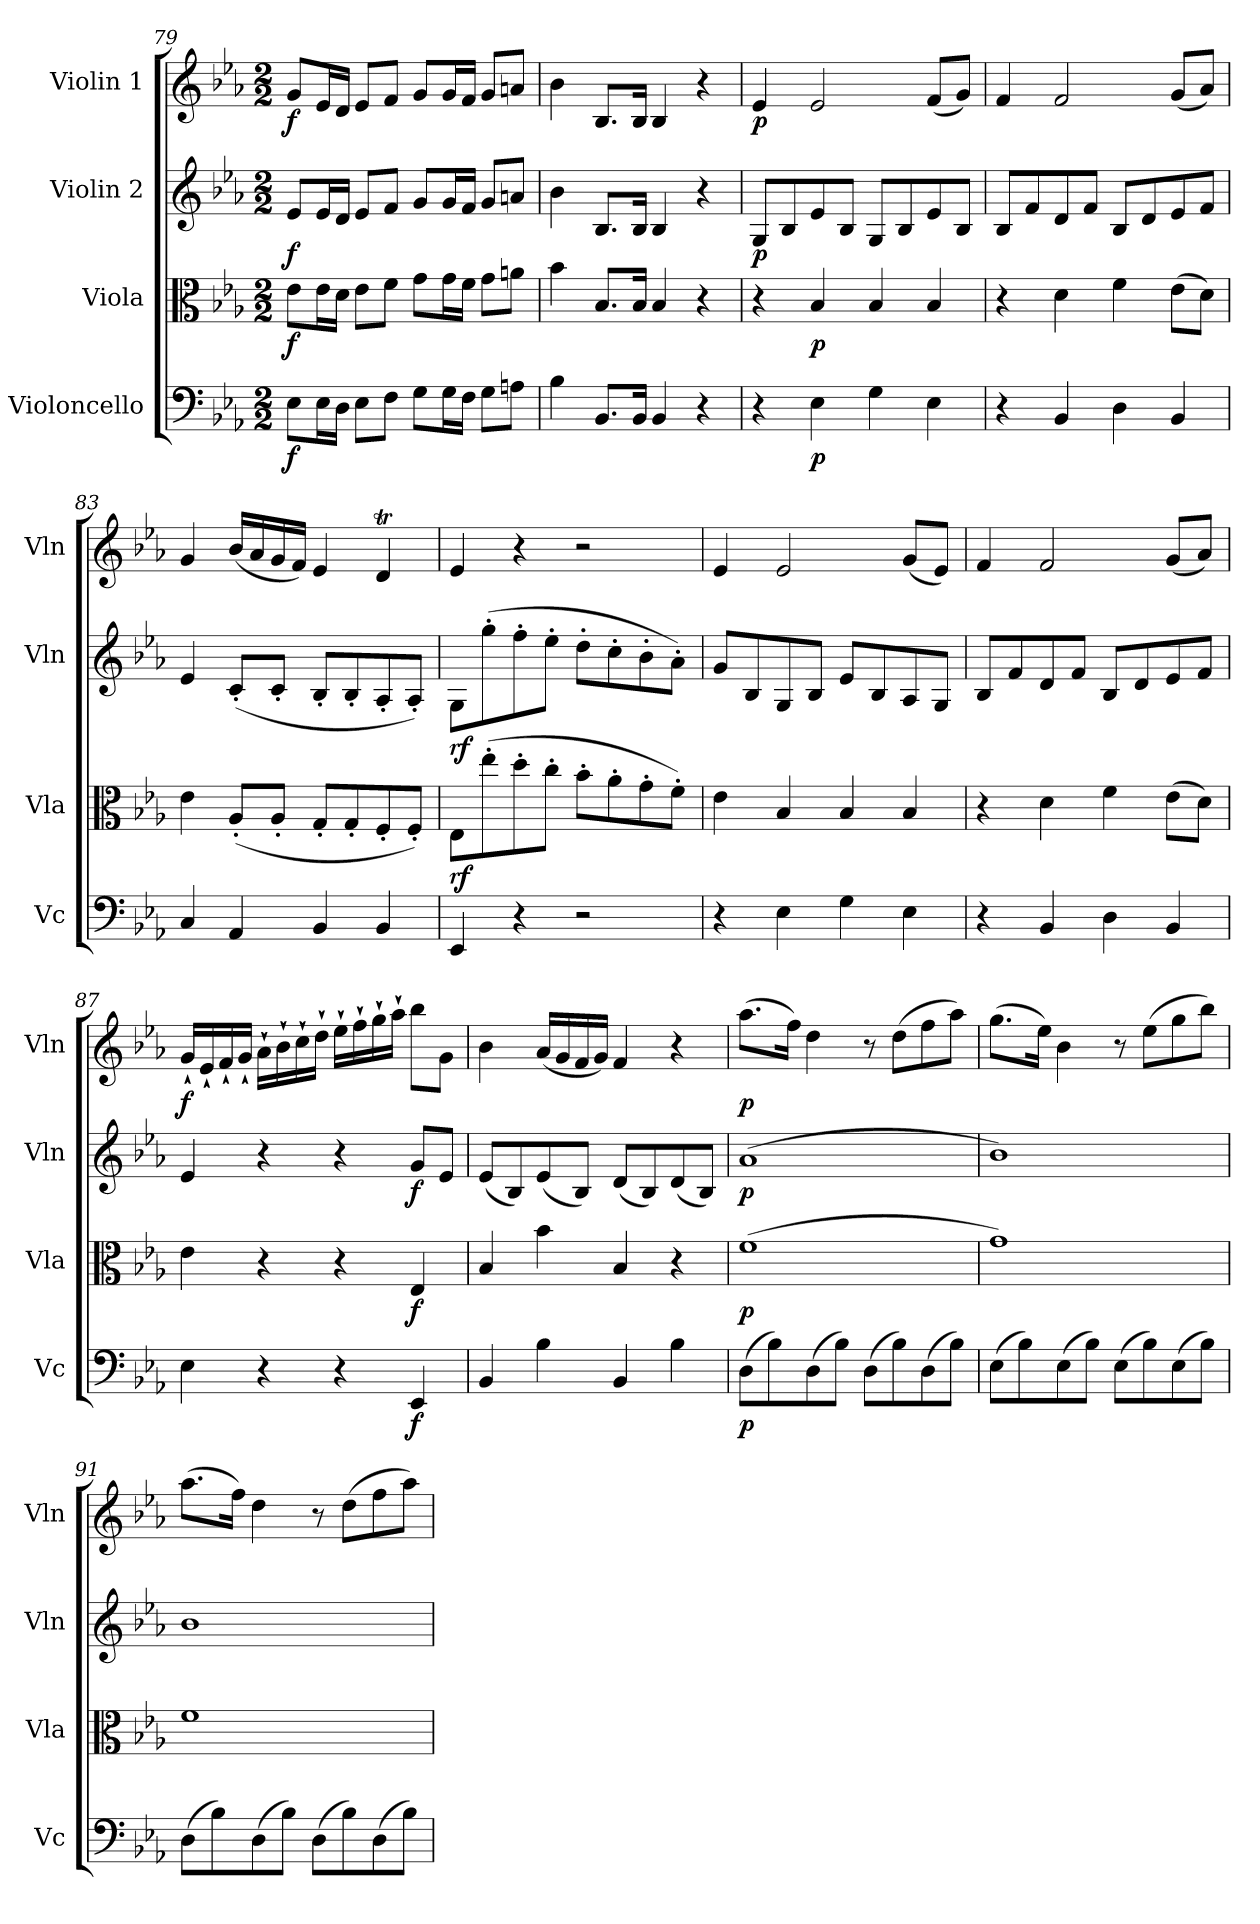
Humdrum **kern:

**kern	**dynam	**kern	**dynam	**kern	**dynam	**kern	**dynam
*part4	*part4	*part3	*part3	*part2	*part2	*part1	*part1
*staff4	*staff4	*staff3	*staff3	*staff2	*staff2	*staff1	*staff1
*I"Violoncello	*	*I"Viola	*	*I"Violin 2	*	*I"Violin 1	*
*I'Vc	*	*I'Vla	*	*I'Vln	*	*I'Vln	*
*clefF4	*	*clefC3	*	*clefG2	*	*clefG2	*
*k[b-e-a-]	*	*k[b-e-a-]	*	*k[b-e-a-]	*	*k[b-e-a-]	*
*M2/2	*	*M2/2	*	*M2/2	*	*M2/2	*
=79	=79	=79	=79	=79	=79	=79	=79
!	!LO:DY:b	!	!LO:DY:b	!	!LO:DY:b	!	!LO:DY:b
8E-\L	f	8e-\L	f	8e-/L	f	8g/L	f
16E-\L	.	16e-\L	.	16e-/L	.	16e-/L	.
16D\JJ	.	16d\JJ	.	16d/JJ	.	16d/JJ	.
8E-\L	.	8e-\L	.	8e-/L	.	8e-/L	.
8F\J	.	8f\J	.	8f/J	.	8f/J	.
8G\L	.	8g\L	.	8g/L	.	8g/L	.
16G\L	.	16g\L	.	16g/L	.	16g/L	.
16F\JJ	.	16f\JJ	.	16f/JJ	.	16f/JJ	.
8G\L	.	8g\L	.	8g/L	.	8g/L	.
8An\J	.	8an\J	.	8an/J	.	8an/J	.
=80	=80	=80	=80	=80	=80	=80	=80
4B-\	.	4b-\	.	4b-\	.	4b-\	.
8.BB-/L	.	8.B-/L	.	8.B-/L	.	8.B-/L	.
16BB-/Jk	.	16B-/Jk	.	16B-/Jk	.	16B-/Jk	.
4BB-/	.	4B-/	.	4B-/	.	4B-/	.
4r	.	4r	.	4r	.	4r	.
=81	=81	=81	=81	=81	=81	=81	=81
!	!	!	!	!	!LO:DY:b	!	!LO:DY:b
4r	.	4r	.	8G/L	p	4e-/	p
.	.	.	.	8B-/	.	.	.
!	!LO:DY:b	!	!LO:DY:b	!	!	!	!
4E-\	p	4B-/	p	8e-/	.	2e-/	.
.	.	.	.	8B-/J	.	.	.
4G\	.	4B-/	.	8G/L	.	.	.
.	.	.	.	8B-/	.	.	.
4E-\	.	4B-/	.	8e-/	.	(8f/L	.
.	.	.	.	8B-/J	.	8g/J)	.
!!LO:PB:g=z
=82	=82	=82	=82	=82	=82	=82	=82
4r	.	4r	.	8B-/L	.	4f/	.
.	.	.	.	8f/	.	.	.
4BB-/	.	4d\	.	8d/	.	2f/	.
.	.	.	.	8f/J	.	.	.
4D\	.	4f\	.	8B-/L	.	.	.
.	.	.	.	8d/	.	.	.
4BB-/	.	(8e-\L	.	8e-/	.	(8g/L	.
.	.	8d\J)	.	8f/J	.	8a-/J)	.
=83	=83	=83	=83	=83	=83	=83	=83
4C/	.	4e-\	.	4e-/	.	4g/	.
4AA-/	.	(8A-'/L	.	(8c'/L	.	(16b-/LL	.
.	.	.	.	.	.	16a-/	.
.	.	8A-'/J	.	8c'/J	.	16g/	.
.	.	.	.	.	.	16f/JJ)	.
4BB-/	.	8G'/L	.	8B-'/L	.	4e-/	.
.	.	8G'/	.	8B-'/	.	.	.
4BB-/	.	8F'/	.	8A-'/	.	4dt/	.
.	.	8F'/J)	.	8A-'/J)	.	.	.
=84	=84	=84	=84	=84	=84	=84	=84
!	!	!	!LO:DY:b	!	!LO:DY:b	!	!
4EE-/	.	8E-\L	rf	8G\L	rf	4e-/	.
.	.	(8ee-'\	.	(8gg'\	.	.	.
4r	.	8dd'\	.	8ff'\	.	4r	.
.	.	8cc'\J	.	8ee-'\J	.	.	.
2r	.	8b-'\L	.	8dd'\L	.	2r	.
.	.	8a-'\	.	8cc'\	.	.	.
.	.	8g'\	.	8b-'\	.	.	.
.	.	8f'\J)	.	8a-'\J)	.	.	.
=85	=85	=85	=85	=85	=85	=85	=85
4r	.	4e-\	.	8g/L	.	4e-/	.
.	.	.	.	8B-/	.	.	.
4E-\	.	4B-/	.	8G/	.	2e-/	.
.	.	.	.	8B-/J	.	.	.
4G\	.	4B-/	.	8e-/L	.	.	.
.	.	.	.	8B-/	.	.	.
4E-\	.	4B-/	.	8A-/	.	(8g/L	.
.	.	.	.	8G/J	.	8e-/J)	.
!!LO:LB:g=z
=86	=86	=86	=86	=86	=86	=86	=86
4r	.	4r	.	8B-/L	.	4f/	.
.	.	.	.	8f/	.	.	.
4BB-/	.	4d\	.	8d/	.	2f/	.
.	.	.	.	8f/J	.	.	.
4D\	.	4f\	.	8B-/L	.	.	.
.	.	.	.	8d/	.	.	.
4BB-/	.	(8e-\L	.	8e-/	.	(8g/L	.
.	.	8d\J)	.	8f/J	.	8a-/J)	.
=87	=87	=87	=87	=87	=87	=87	=87
!	!	!	!	!	!	!	!LO:DY:b
4E-\	.	4e-\	.	4e-/	.	16g`/LL	f
.	.	.	.	.	.	16e-`/	.
.	.	.	.	.	.	16f`/	.
.	.	.	.	.	.	16g`/JJ	.
4r	.	4r	.	4r	.	16a-`\LL	.
.	.	.	.	.	.	16b-`\	.
.	.	.	.	.	.	16cc`\	.
.	.	.	.	.	.	16dd`\JJ	.
4r	.	4r	.	4r	.	16ee-`\LL	.
.	.	.	.	.	.	16ff`\	.
.	.	.	.	.	.	16gg`\	.
.	.	.	.	.	.	16aa-`\JJ	.
!	!LO:DY:b	!	!LO:DY:b	!	!LO:DY:b	!	!
4EE-/	f	4E-/	f	8g/L	f	8bb-\L	.
.	.	.	.	8e-/J	.	8g\J	.
=88	=88	=88	=88	=88	=88	=88	=88
4BB-/	.	4B-/	.	(8e-/L	.	4b-\	.
.	.	.	.	8B-/)	.	.	.
4B-\	.	4b-\	.	(8e-/	.	(16a-/LL	.
.	.	.	.	.	.	16g/	.
.	.	.	.	8B-/J)	.	16f/	.
.	.	.	.	.	.	16g/JJ)	.
4BB-/	.	4B-/	.	(8d/L	.	4f/	.
.	.	.	.	8B-/)	.	.	.
4B-\	.	4r	.	(8d/	.	4r	.
.	.	.	.	8B-/J)	.	.	.
!!LO:LB:g=z
=89	=89	=89	=89	=89	=89	=89	=89
!	!LO:DY:b	!	!LO:DY:b	!	!LO:DY:b	!	!LO:DY:b
(8D\L	p	(1f	p	(1a-	p	(8.aa-\L	p
8B-\)	.	.	.	.	.	.	.
.	.	.	.	.	.	16ff\Jk)	.
(8D\	.	.	.	.	.	4dd\	.
8B-\J)	.	.	.	.	.	.	.
(8D\L	.	.	.	.	.	8r	.
8B-\)	.	.	.	.	.	(8dd\L	.
(8D\	.	.	.	.	.	8ff\	.
8B-\J)	.	.	.	.	.	8aa-\J)	.
=90	=90	=90	=90	=90	=90	=90	=90
(8E-\L	.	1g)	.	1b-)	.	(8.gg\L	.
8B-\)	.	.	.	.	.	.	.
.	.	.	.	.	.	16ee-\Jk)	.
(8E-\	.	.	.	.	.	4b-\	.
8B-\J)	.	.	.	.	.	.	.
(8E-\L	.	.	.	.	.	8r	.
8B-\)	.	.	.	.	.	(8ee-\L	.
(8E-\	.	.	.	.	.	8gg\	.
8B-\J)	.	.	.	.	.	8bb-\J)	.
=91	=91	=91	=91	=91	=91	=91	=91
(8D\L	.	1f	.	1b-	.	(8.aa-\L	.
8B-\)	.	.	.	.	.	.	.
.	.	.	.	.	.	16ff\Jk)	.
(8D\	.	.	.	.	.	4dd\	.
8B-\J)	.	.	.	.	.	.	.
(8D\L	.	.	.	.	.	8r	.
8B-\)	.	.	.	.	.	(8dd\L	.
(8D\	.	.	.	.	.	8ff\	.
8B-\J)	.	.	.	.	.	8aa-\J)	.
=	=	=	=	=	=	=	=
*-	*-	*-	*-	*-	*-	*-	*-
